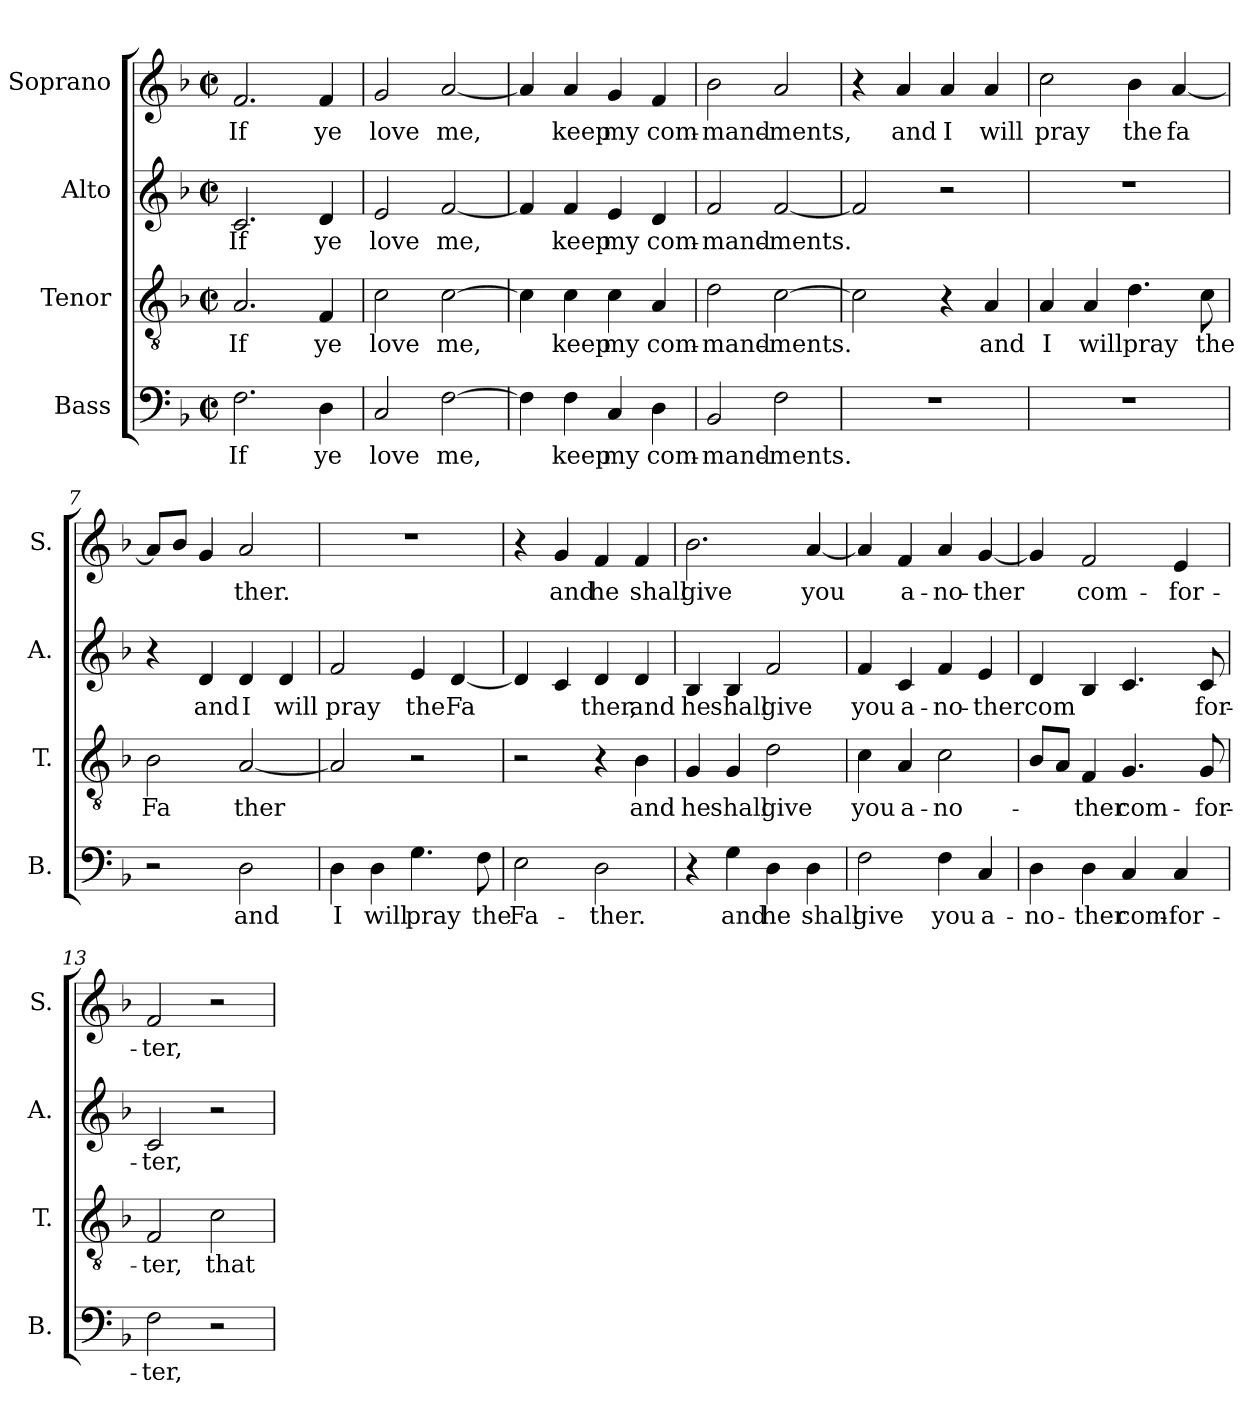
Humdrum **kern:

**kern	**text	**kern	**text	**kern	**text	**kern	**text
*part4	*part4	*part3	*part3	*part2	*part2	*part1	*part1
*staff4	*staff4	*staff3	*staff3	*staff2	*staff2	*staff1	*staff1
*I"Bass	*	*I"Tenor	*	*I"Alto	*	*I"Soprano	*
*I'B.	*	*I'T.	*	*I'A.	*	*I'S.	*
*clefF4	*	*clefGv2	*	*clefG2	*	*clefG2	*
*k[b-]	*	*k[b-]	*	*k[b-]	*	*k[b-]	*
*M2/2	*	*M2/2	*	*M2/2	*	*M2/2	*
*met(c|)	*	*met(c|)	*	*met(c|)	*	*met(c|)	*
=1	=1	=1	=1	=1	=1	=1	=1
2.F\	If	2.A/	If	2.c/	If	2.f/	If
4D\	ye	4F/	ye	4d/	ye	4f/	ye
=2	=2	=2	=2	=2	=2	=2	=2
2C/	love	2c\	love	2e/	love	2g/	love
[2F\	me,	[2c\	me,	[2f/	me,	[2a/	me,
=3	=3	=3	=3	=3	=3	=3	=3
4F\]	.	4c\]	.	4f/]	.	4a/]	.
4F\	keep	4c\	keep	4f/	keep	4a/	keep
4C/	my	4c\	my	4e/	my	4g/	my
4D\	com-	4A/	com-	4d/	com-	4f/	com-
=4	=4	=4	=4	=4	=4	=4	=4
2BB-/	-mand-	2d\	-mand-	2f/	-mand-	2b-\	-mand-
2F\	-ments.	[2c\	-ments.	[2f/	-ments.	2a/	-ments,
=5	=5	=5	=5	=5	=5	=5	=5
1r	.	2c\]	.	2f/]	.	4r	.
.	.	.	.	.	.	4a/	and
.	.	4r	.	2r	.	4a/	I
.	.	4A/	and	.	.	4a/	will
=6	=6	=6	=6	=6	=6	=6	=6
1r	.	4A/	I	1r	.	2cc\	pray
.	.	4A/	will	.	.	.	.
.	.	4.d\	pray	.	.	4b-\	the
.	.	.	.	.	.	[4a/	-fa
.	.	8c\	the	.	.	.	.
=7	=7	=7	=7	=7	=7	=7	=7
2r	.	2B-\	Fa	4r	.	8a/L]	.
.	.	.	.	.	.	8b-/J	.
.	.	.	.	4d/	and	4g/	.
2D\	and	[2A/	ther	4d/	I	2a/	ther.
.	.	.	.	4d/	will	.	.
!!LO:LB:g=z
=8	=8	=8	=8	=8	=8	=8	=8
4D\	I	2A/]	.	2f/	pray	1r	.
4D\	will	.	.	.	.	.	.
4.G\	pray	2r	.	4e/	the	.	.
.	.	.	.	[4d/	Fa	.	.
8F\	the	.	.	.	.	.	.
=9	=9	=9	=9	=9	=9	=9	=9
2E\	Fa-	2r	.	4d/]	.	4r	.
.	.	.	.	4c/	.	4g/	and
2D\	-ther.	4r	.	4d/	ther,	4f/	he
.	.	4B-\	and	4d/	and	4f/	shall
=10	=10	=10	=10	=10	=10	=10	=10
4r	.	4G/	he	4B-/	he	2.b-\	give
4G\	and	4G/	shall	4B-/	shall	.	.
4D\	he	2d\	give	2f/	give	.	.
4D\	shall	.	.	.	.	[4a/	you
=11	=11	=11	=11	=11	=11	=11	=11
2F\	give	4c\	you	4f/	you	4a/]	.
.	.	4A/	a-	4c/	a-	4f/	a-
4F\	you	2c\	-no-	4f/	-no-	4a/	-no-
4C/	a-	.	.	4e/	-ther	[4g/	-ther
=12	=12	=12	=12	=12	=12	=12	=12
4D\	-no-	8B-/L	.	4d/	com	4g/]	.
.	.	8A/J	.	.	.	.	.
4D\	-ther	4F/	-ther	4B-/	.	2f/	com-
4C/	com-	4.G/	com-	4.c/	.	.	.
4C/	-for-	.	.	.	.	4e/	-for-
.	.	8G/	-for-	8c/	for-	.	.
=13	=13	=13	=13	=13	=13	=13	=13
2F\	-ter,	2F/	-ter,	2c/	-ter,	2f/	-ter,
2r	.	2c\	that	2r	.	2r	.
=	=	=	=	=	=	=	=
*-	*-	*-	*-	*-	*-	*-	*-
